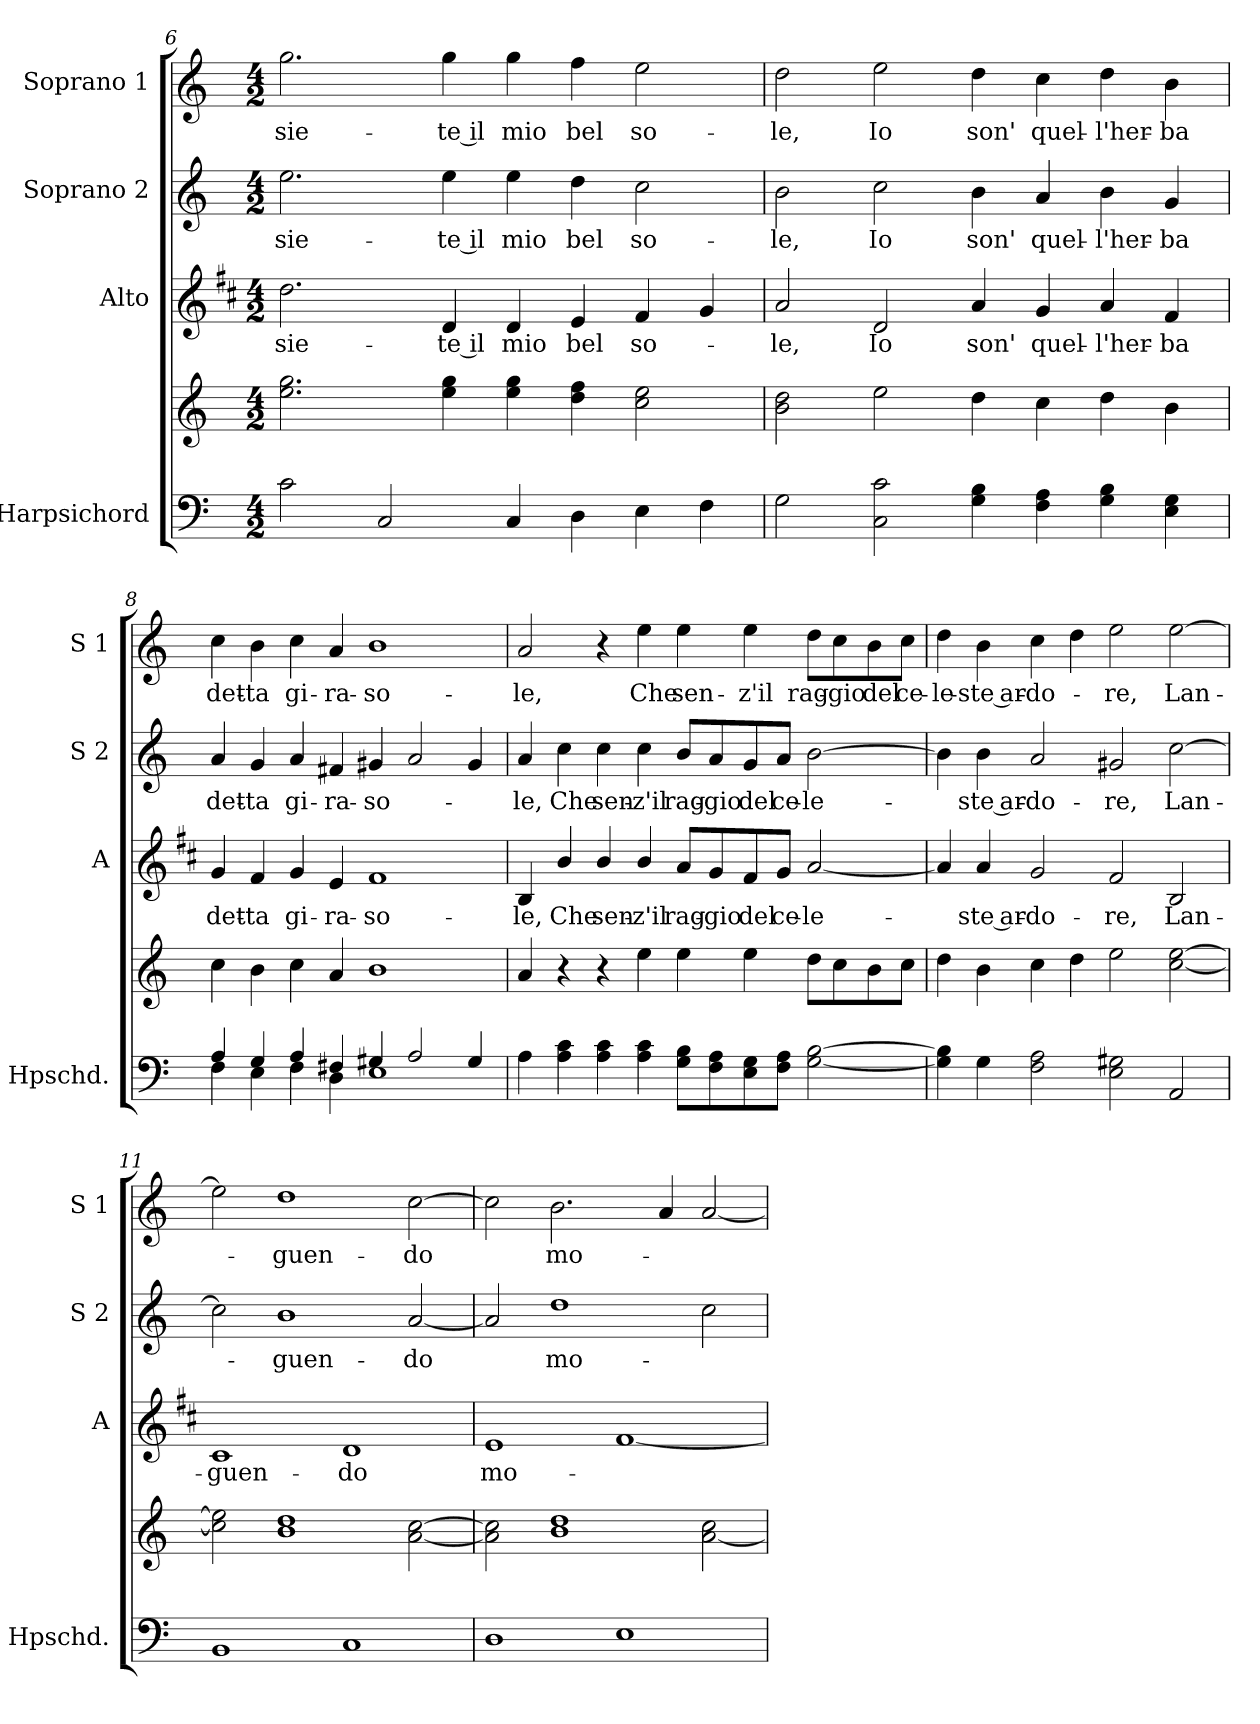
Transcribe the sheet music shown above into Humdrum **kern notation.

**kern	**kern	**kern	**text	**kern	**text	**kern	**text
*part4	*part4	*part3	*part3	*part2	*part2	*part1	*part1
*staff5	*staff4	*staff3	*staff3	*staff2	*staff2	*staff1	*staff1
*I"Harpsichord	*	*I"Alto	*	*I"Soprano 2	*	*I"Soprano 1	*
*I'Hpschd.	*	*I'A	*	*I'S 2	*	*I'S 1	*
*clefF4	*clefG2	*clefG2	*	*clefG2	*	*clefG2	*
*	*	*ITrd1c2	*	*	*	*	*
*k[]	*k[]	*k[]	*	*k[]	*	*k[]	*
*C:	*C:	*C:	*	*C:	*	*C:	*
*M4/2	*M4/2	*M4/2	*	*M4/2	*	*M4/2	*
=6	=6	=6	=6	=6	=6	=6	=6
!	!	!	!LO:LY:b	!	!LO:LY:b	!	!LO:LY:b
2c\	2.ee\ 2.gg\	2.cc\	sie-	2.ee\	sie-	2.gg\	sie-
2C/	.	.	.	.	.	.	.
!	!	!	!LO:LY:b	!	!LO:LY:b	!	!LO:LY:b
.	4ee\ 4gg\	4c/	-te il	4ee\	-te il	4gg\	-te il
!	!	!	!LO:LY:b	!	!LO:LY:b	!	!LO:LY:b
4C/	4ee\ 4gg\	4c/	mio	4ee\	mio	4gg\	mio
!	!	!	!LO:LY:b	!	!LO:LY:b	!	!LO:LY:b
4D\	4dd\ 4ff\	4d/	bel	4dd\	bel	4ff\	bel
!	!	!	!LO:LY:b	!	!LO:LY:b	!	!LO:LY:b
4E\	2cc\ 2ee\	4e/	so-	2cc\	so-	2ee\	so-
4F\	.	4f/	.	.	.	.	.
=7	=7	=7	=7	=7	=7	=7	=7
!	!	!	!LO:LY:b	!	!LO:LY:b	!	!LO:LY:b
2G\	2b\ 2dd\	2g/	-le,	2b\	-le,	2dd\	-le,
!	!	!	!LO:LY:b	!	!LO:LY:b	!	!LO:LY:b
2C\ 2c\	2ee\	2c/	Io	2cc\	Io	2ee\	Io
!	!	!	!LO:LY:b	!	!LO:LY:b	!	!LO:LY:b
4G\ 4B\	4dd\	4g/	son'	4b\	son'	4dd\	son'
!	!	!	!LO:LY:b	!	!LO:LY:b	!	!LO:LY:b
4F\ 4A\	4cc\	4f/	quel-	4a/	quel-	4cc\	quel-
!	!	!	!LO:LY:b	!	!LO:LY:b	!	!LO:LY:b
4G\ 4B\	4dd\	4g/	-l'her-	4b\	-l'her-	4dd\	-l'her-
!	!	!	!LO:LY:b	!	!LO:LY:b	!	!LO:LY:b
4E\ 4G\	4b\	4e/	-ba	4g/	-ba	4b\	-ba
!!LO:PB:g=z
=8	=8	=8	=8	=8	=8	=8	=8
*^	*	*	*	*	*	*	*
!	!	!	!	!LO:LY:b	!	!LO:LY:b	!	!LO:LY:b
4A/	4F\	4cc\	4f/	det-	4a/	det-	4cc\	det-
!	!	!	!	!LO:LY:b	!	!LO:LY:b	!	!LO:LY:b
4G/	4E\	4b\	4e/	-ta	4g/	-ta	4b\	-ta
!	!	!	!	!LO:LY:b	!	!LO:LY:b	!	!LO:LY:b
4A/	4F\	4cc\	4f/	gi-	4a/	gi-	4cc\	gi-
!	!	!	!	!LO:LY:b	!	!LO:LY:b	!	!LO:LY:b
4F#X/	4D\	4a/	4d/	-ra-	4f#X/	-ra-	4a/	-ra-
!	!	!	!	!LO:LY:b	!	!LO:LY:b	!	!LO:LY:b
4G#X/	1E	1b	1e	-so-	4g#X/	-so-	1b	-so-
2A/	.	.	.	.	2a/	.	.	.
4G#/	.	.	.	.	4g#/	.	.	.
*v	*v	*	*	*	*	*	*	*
=9	=9	=9	=9	=9	=9	=9	=9
!	!	!	!LO:LY:b	!	!LO:LY:b	!	!LO:LY:b
4A\	4a/	4A/	-le,	4a/	-le,	2a/	-le,
!	!	!	!LO:LY:b	!	!LO:LY:b	!	!
4A\ 4c\	4r	4a/	Che	4cc\	Che	.	.
!	!	!	!LO:LY:b	!	!LO:LY:b	!	!
4A\ 4c\	4r	4a/	sen-	4cc\	sen-	4r	.
!	!	!	!LO:LY:b	!	!LO:LY:b	!	!LO:LY:b
4A\ 4c\	4ee\	4a/	-z'il	4cc\	-z'il	4ee\	Che
!	!	!	!LO:LY:b	!	!LO:LY:b	!	!LO:LY:b
8G\ 8B\L	4ee\	8g/L	rag-	8b/L	rag-	4ee\	sen-
!	!	!	!LO:LY:b	!	!LO:LY:b	!	!
8F\ 8A\	.	8f/	-gio	8a/	-gio	.	.
!	!	!	!LO:LY:b	!	!LO:LY:b	!	!LO:LY:b
8E\ 8G\	4ee\	8e/	del	8g/	del	4ee\	-z'il
!	!	!	!LO:LY:b	!	!LO:LY:b	!	!
8F\ 8A\J	.	8f/J	ce-	8a/J	ce-	.	.
!	!	!	!LO:LY:b	!	!LO:LY:b	!	!LO:LY:b
[2G\ [2B\	8dd\L	[2g/	-le-	[2b\	-le-	8dd\L	rag-
!	!	!	!	!	!	!	!LO:LY:b
.	8cc\	.	.	.	.	8cc\	-gio
!	!	!	!	!	!	!	!LO:LY:b
.	8b\	.	.	.	.	8b\	del
!	!	!	!	!	!	!	!LO:LY:b
.	8cc\J	.	.	.	.	8cc\J	ce-
=10	=10	=10	=10	=10	=10	=10	=10
!	!	!	!	!	!	!	!LO:LY:b
4G\] 4B\]	4dd\	4g/]	.	4b\]	.	4dd\	-le-
!	!	!	!LO:LY:b	!	!LO:LY:b	!	!LO:LY:b
4G\	4b\	4g/	-ste ar-	4b\	-ste ar-	4b\	-ste ar-
!	!	!	!LO:LY:b	!	!LO:LY:b	!	!LO:LY:b
2F\ 2A\	4cc\	2f/	-do-	2a/	-do-	4cc\	-do-
.	4dd\	.	.	.	.	4dd\	.
!	!	!	!LO:LY:b	!	!LO:LY:b	!	!LO:LY:b
2E\ 2G#X\	2ee\	2e/	-re,	2g#X/	-re,	2ee\	-re,
!	!	!	!LO:LY:b	!	!LO:LY:b	!	!LO:LY:b
2AA/	[2cc\ [2ee\	2A/	Lan-	[2cc\	Lan-	[2ee\	Lan-
!!LO:LB:g=z
=11	=11	=11	=11	=11	=11	=11	=11
!	!	!	!LO:LY:b	!	!	!	!
1BB	2cc\] 2ee\]	1B	-guen-	2cc\]	.	2ee\]	.
!	!	!	!	!	!LO:LY:b	!	!LO:LY:b
.	1b 1dd	.	.	1b	-guen-	1dd	-guen-
!	!	!	!LO:LY:b	!	!	!	!
1C	.	1c	-do	.	.	.	.
!	!	!	!	!	!LO:LY:b	!	!LO:LY:b
.	[2a\ [2cc\	.	.	[2a/	-do	[2cc\	-do
=12	=12	=12	=12	=12	=12	=12	=12
!	!	!	!LO:LY:b	!	!	!	!
1D	2a\] 2cc\]	1d	mo-	2a/]	.	2cc\]	.
!	!	!	!	!	!LO:LY:b	!	!LO:LY:b
.	1b 1dd	.	.	1dd	mo-	2.b\	mo-
1E	.	[1e	.	.	.	.	.
.	.	.	.	.	.	4a/	.
.	[2a\ 2cc\	.	.	2cc\	.	[2a/	.
=	=	=	=	=	=	=	=
*-	*-	*-	*-	*-	*-	*-	*-
